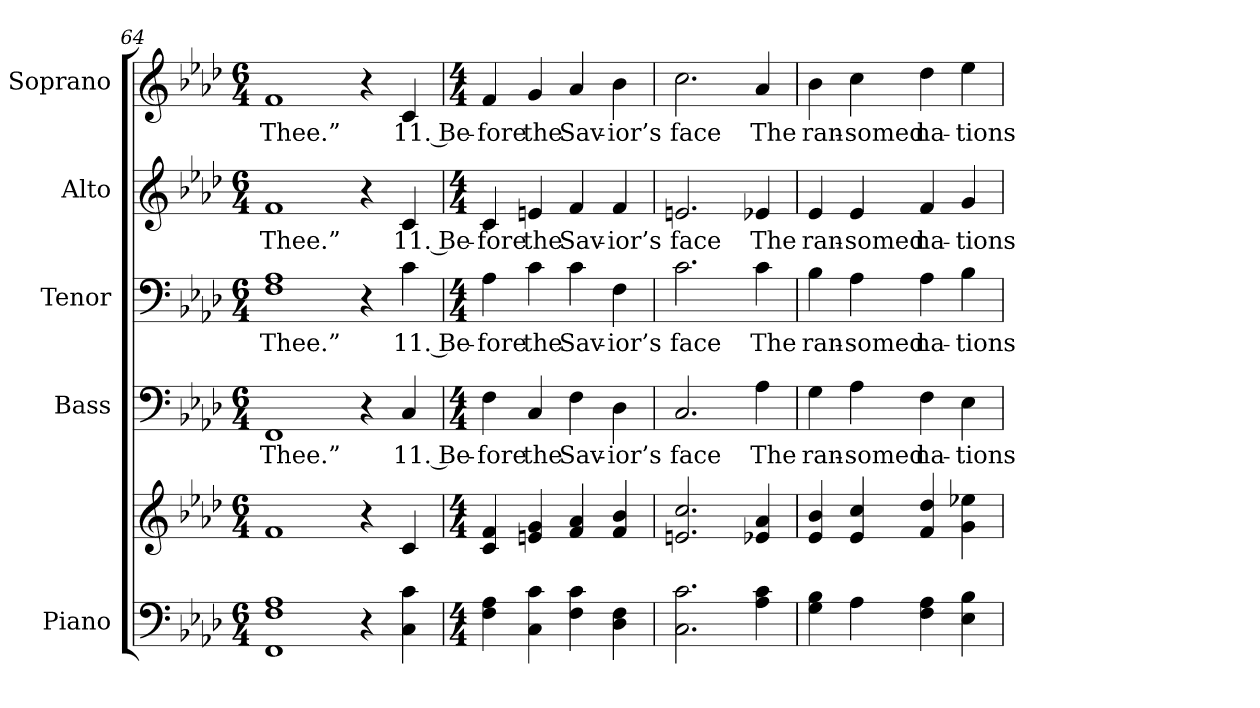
**kern	**kern	**kern	**text	**kern	**text	**kern	**text	**kern	**text
*part5	*part5	*part4	*part4	*part3	*part3	*part2	*part2	*part1	*part1
*staff6	*staff5	*staff4	*staff4	*staff3	*staff3	*staff2	*staff2	*staff1	*staff1
*I"Piano	*	*I"Bass	*	*I"Tenor	*	*I"Alto	*	*I"Soprano	*
*I'Pno.	*	*I'B.	*	*I'T.	*	*I'A.	*	*I'S.	*
*clefF4	*clefG2	*clefF4	*	*clefF4	*	*clefG2	*	*clefG2	*
*k[b-e-a-d-]	*k[b-e-a-d-]	*k[b-e-a-d-]	*	*k[b-e-a-d-]	*	*k[b-e-a-d-]	*	*k[b-e-a-d-]	*
*A-:	*A-:	*A-:	*	*A-:	*	*A-:	*	*A-:	*
*M6/4	*M6/4	*M6/4	*	*M6/4	*	*M6/4	*	*M6/4	*
=64	=64	=64	=64	=64	=64	=64	=64	=64	=64
!	!	!	!LO:LY:b:color=#000000	!	!	!	!	!	!
!	!	!	!	!	!LO:LY:b:color=#000000	!	!	!	!
!	!	!	!	!	!	!	!LO:LY:b:color=#000000	!	!
!	!	!	!	!	!	!	!	!	!LO:LY:b:color=#000000
1FFi 1Fi 1A-i	1fi	1FFi	Thee.”	1Fi 1A-i	Thee.”	1fi	Thee.”	1fi	Thee.”
4r	4r	4r	.	4r	.	4r	.	4r	.
!	!	!	!LO:LY:b:color=#000000	!	!	!	!	!	!
!	!	!	!	!	!LO:LY:b:color=#000000	!	!	!	!
!	!	!	!	!	!	!	!LO:LY:b:color=#000000	!	!
!	!	!	!	!	!	!	!	!	!LO:LY:b:color=#000000
4Ci\ 4ci	4ci/	4Ci/	11. Be-	4ci\	11. Be-	4ci/	11. Be-	4ci/	11. Be-
!!LO:PB:g=z
=65	=65	=65	=65	=65	=65	=65	=65	=65	=65
*M4/4	*M4/4	*M4/4	*	*M4/4	*	*M4/4	*	*M4/4	*
!	!	!	!LO:LY:b:color=#000000	!	!	!	!	!	!
!	!	!	!	!	!LO:LY:b:color=#000000	!	!	!	!
!	!	!	!	!	!	!	!LO:LY:b:color=#000000	!	!
!	!	!	!	!	!	!	!	!	!LO:LY:b:color=#000000
4Fi\ 4A-i	4ci/ 4fi	4Fi\	-fore	4A-i\	-fore	4ci/	-fore	4fi/	-fore
!	!	!	!LO:LY:b:color=#000000	!	!	!	!	!	!
!	!	!	!	!	!LO:LY:b:color=#000000	!	!	!	!
!	!	!	!	!	!	!	!LO:LY:b:color=#000000	!	!
!	!	!	!	!	!	!	!	!	!LO:LY:b:color=#000000
4Ci\ 4ci	4eni/ 4gi	4Ci/	the	4ci\	the	4eni/	the	4gi/	the
!	!	!	!LO:LY:b:color=#000000	!	!	!	!	!	!
!	!	!	!	!	!LO:LY:b:color=#000000	!	!	!	!
!	!	!	!	!	!	!	!LO:LY:b:color=#000000	!	!
!	!	!	!	!	!	!	!	!	!LO:LY:b:color=#000000
4Fi\ 4ci	4fi/ 4a-i	4Fi\	Sav-	4ci\	Sav-	4fi/	Sav-	4a-i/	Sav-
!	!	!	!LO:LY:b:color=#000000	!	!	!	!	!	!
!	!	!	!	!	!LO:LY:b:color=#000000	!	!	!	!
!	!	!	!	!	!	!	!LO:LY:b:color=#000000	!	!
!	!	!	!	!	!	!	!	!	!LO:LY:b:color=#000000
4D-i\ 4Fi	4fi/ 4b-i	4D-i\	-ior’s	4Fi\	-ior’s	4fi/	-ior’s	4b-i\	-ior’s
=66	=66	=66	=66	=66	=66	=66	=66	=66	=66
!	!	!	!LO:LY:b:color=#000000	!	!	!	!	!	!
!	!	!	!	!	!LO:LY:b:color=#000000	!	!	!	!
!	!	!	!	!	!	!	!LO:LY:b:color=#000000	!	!
!	!	!	!	!	!	!	!	!	!LO:LY:b:color=#000000
2.Ci\ 2.ci	2.eni/ 2.cci	2.Ci/	face	2.ci\	face	2.eni/	face	2.cci\	face
!	!	!	!LO:LY:b:color=#000000	!	!	!	!	!	!
!	!	!	!	!	!LO:LY:b:color=#000000	!	!	!	!
!	!	!	!	!	!	!	!LO:LY:b:color=#000000	!	!
!	!	!	!	!	!	!	!	!	!LO:LY:b:color=#000000
4A-i\ 4ci	4e-Xi/ 4a-i	4A-i\	The	4ci\	The	4e-Xi/	The	4a-i/	The
!!LO:PB:g=z
=67	=67	=67	=67	=67	=67	=67	=67	=67	=67
!	!	!	!LO:LY:b:color=#000000	!	!	!	!	!	!
!	!	!	!	!	!LO:LY:b:color=#000000	!	!	!	!
!	!	!	!	!	!	!	!LO:LY:b:color=#000000	!	!
!	!	!	!	!	!	!	!	!	!LO:LY:b:color=#000000
4Gi\ 4B-i	4e-i/ 4b-i	4Gi\	ran-	4B-i\	ran-	4e-i/	ran-	4b-i\	ran-
!	!	!	!LO:LY:b:color=#000000	!	!	!	!	!	!
!	!	!	!	!	!LO:LY:b:color=#000000	!	!	!	!
!	!	!	!	!	!	!	!LO:LY:b:color=#000000	!	!
!	!	!	!	!	!	!	!	!	!LO:LY:b:color=#000000
4A-i\	4e-i/ 4cci	4A-i\	-somed	4A-i\	-somed	4e-i/	-somed	4cci\	-somed
!	!	!	!LO:LY:b:color=#000000	!	!	!	!	!	!
!	!	!	!	!	!LO:LY:b:color=#000000	!	!	!	!
!	!	!	!	!	!	!	!LO:LY:b:color=#000000	!	!
!	!	!	!	!	!	!	!	!	!LO:LY:b:color=#000000
4Fi\ 4A-i	4fi/ 4dd-i	4Fi\	na-	4A-i\	na-	4fi/	na-	4dd-i\	na-
!	!	!	!LO:LY:b:color=#000000	!	!	!	!	!	!
!	!	!	!	!	!LO:LY:b:color=#000000	!	!	!	!
!	!	!	!	!	!	!	!LO:LY:b:color=#000000	!	!
!	!	!	!	!	!	!	!	!	!LO:LY:b:color=#000000
4E-i\ 4B-i	4gi\ 4ee-Xi	4E-i\	-tions	4B-i\	-tions	4gi/	-tions	4ee-i\	-tions
=	=	=	=	=	=	=	=	=	=
*-	*-	*-	*-	*-	*-	*-	*-	*-	*-
